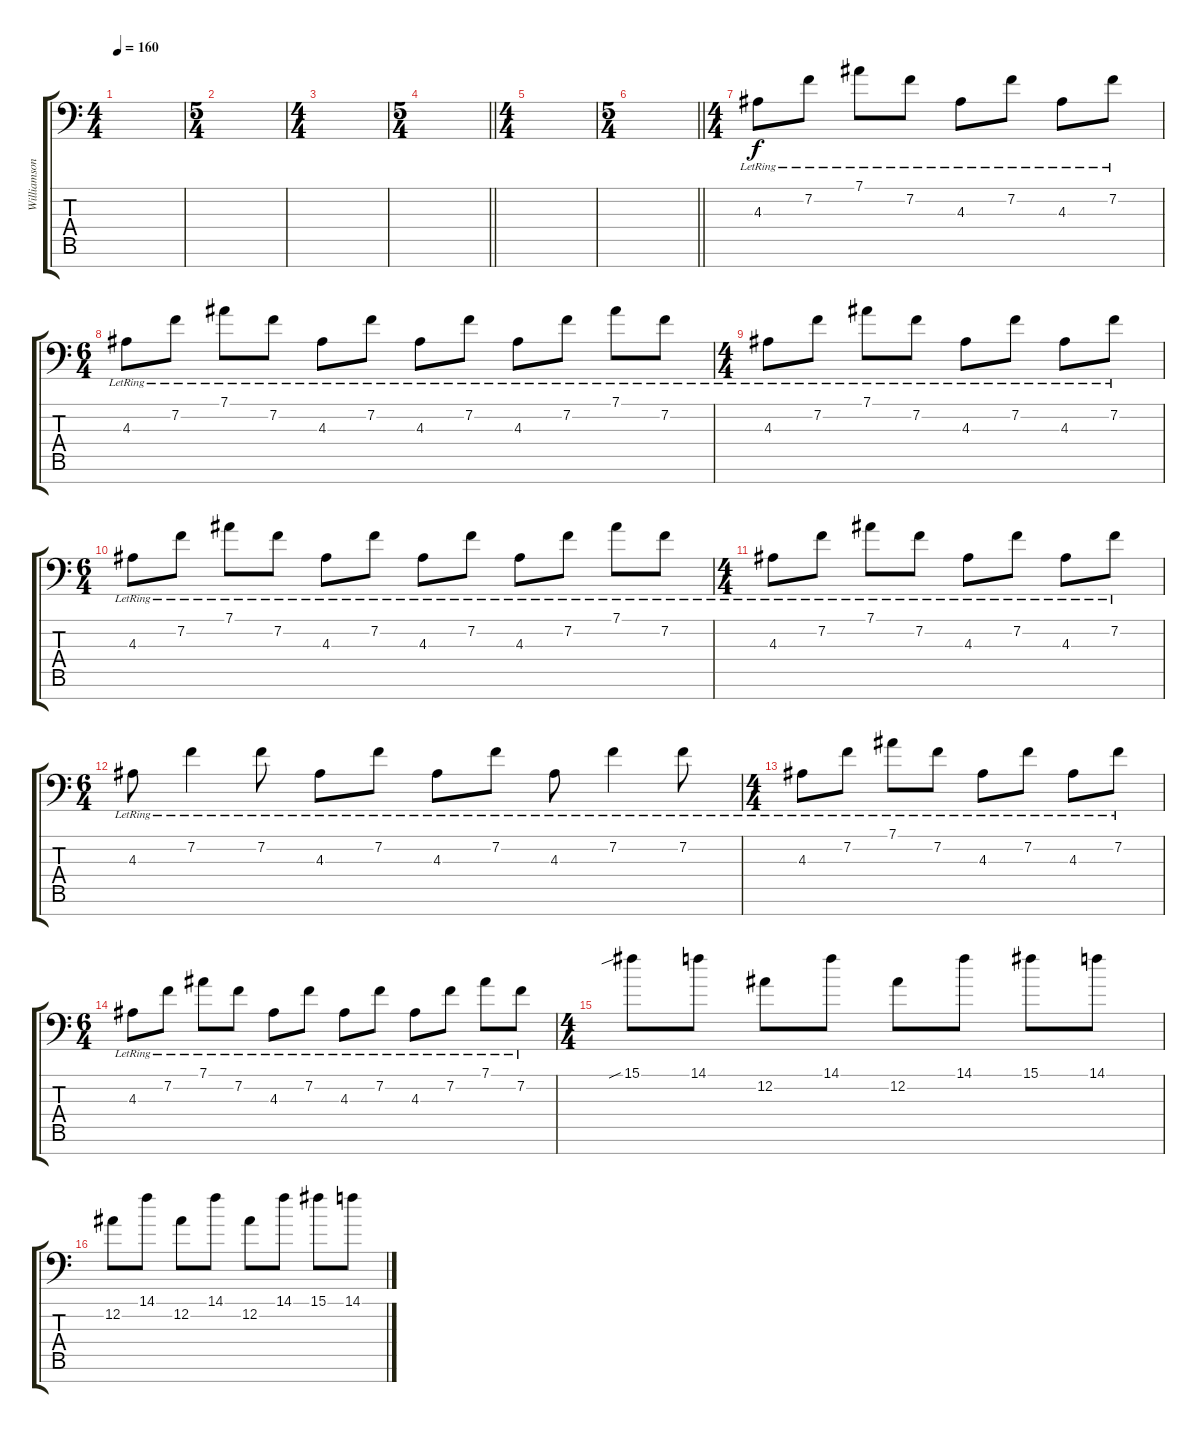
\track ("Williamson Keyb2" "Williamson") {instrument stringensemble1}
\staff {score tabs}
\tuning (Eb4 Bb3 Gb3 Db3 Ab2 Eb2 Bb1) {hide}
\ts (4 4)
\tempo 160
\clef f4
\ks c
|
\ts (5 4)
|
\ts (4 4)
|
\ts (5 4)
\barLineRight lightlight
|
\ts (4 4)
|
\ts (5 4)
\barLineRight lightlight
|
\ts (4 4)
4.3{lr}.8 7.2{lr}.8 7.1{lr}.8 7.2{lr}.8 4.3{lr}.8 7.2{lr}.8 4.3{lr}.8 7.2{lr}.8 |
\ts (6 4)
4.3{lr}.8 7.2{lr}.8 7.1{lr}.8 7.2{lr}.8 4.3{lr}.8 7.2{lr}.8 4.3{lr}.8 7.2{lr}.8 4.3{lr}.8 7.2{lr}.8 7.1{lr}.8 7.2{lr}.8 |
\ts (4 4)
4.3{lr}.8 7.2{lr}.8 7.1{lr}.8 7.2{lr}.8 4.3{lr}.8 7.2{lr}.8 4.3{lr}.8 7.2{lr}.8 |
\ts (6 4)
4.3{lr}.8 7.2{lr}.8 7.1{lr}.8 7.2{lr}.8 4.3{lr}.8 7.2{lr}.8 4.3{lr}.8 7.2{lr}.8 4.3{lr}.8 7.2{lr}.8 7.1{lr}.8 7.2{lr}.8 |
\ts (4 4)
4.3{lr}.8 7.2{lr}.8 7.1{lr}.8 7.2{lr}.8 4.3{lr}.8 7.2{lr}.8 4.3{lr}.8 7.2{lr}.8 |
\ts (6 4)
4.3{lr}.8 7.2{lr}.4 7.2{lr}.8 4.3{lr}.8 7.2{lr}.8 4.3{lr}.8 7.2{lr}.8 4.3{lr}.8 7.2{lr}.4 7.2{lr}.8 |
\ts (4 4)
4.3{lr}.8 7.2{lr}.8 7.1{lr}.8 7.2{lr}.8 4.3{lr}.8 7.2{lr}.8 4.3{lr}.8 7.2{lr}.8 |
\ts (6 4)
4.3{lr}.8 7.2{lr}.8 7.1{lr}.8 7.2{lr}.8 4.3{lr}.8 7.2{lr}.8 4.3{lr}.8 7.2{lr}.8 4.3{lr}.8 7.2{lr}.8 7.1{lr}.8 7.2{lr}.8 |
\ts (4 4)
15.1{sib}.8{volume 13 instrument lead1square} 14.1.8 12.2.8 14.1.8 12.2.8 14.1.8 15.1.8 14.1.8 |
12.2.8 14.1.8 12.2.8 14.1.8 12.2.8 14.1.8 15.1.8 14.1.8
